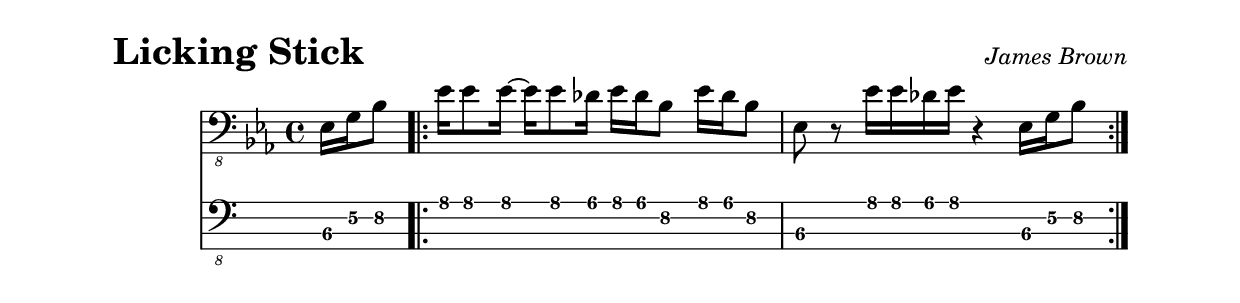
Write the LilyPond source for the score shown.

% LilyBin

\version "2.20.0"
\include "english.ly"

\header {
  piece = \markup { \fontsize #4 \bold "Licking Stick" }
  opus = \markup { \italic "James Brown" }
}

\paper { 
  left-margin = 0.75\in
  right-margin = 0.75\in
  top-margin = 1\in
  bottom-margin = 1\in
}

global = {
  % \tempo "Funky" 4 = 88
  \time 4/4
  % \compressFullBarRests
  % \override MultiMeasureRest.expand-limit = #2
}

my_notes = \relative c {
  \clef "bass_8"
  \key ef \major
  
  \partial 4 ef,16\3 g16\2 bf8\2 |
  \repeat volta 20 {
  ef16 [ ef8 ef16~ ] ef16 [ ef8 df16 ] ef16 df16 bf8\2 ef16 [ df16 bf8\2 ] |
  ef,8\3 r8 ef'16 ef16 df16 ef16 r4 ef,16\3 g16\2 bf8\2
  }
  
}

ticktock = \drummode {
  \partial 4 r4 |
  \repeat volta 40 {
    hiwoodblock 4 lowoodblock lowoodblock lowoodblock |
  }
}

my_music = <<
  \new Staff {
    \set Staff.midiInstrument = #"electric bass (finger)"
    \set Staff.midiMinimumVolume = #0.7
    \set Staff.midiMaximumVolume = #0.95
    \global
    \my_notes
  }
  \tag #'scoreOnly
  \new TabStaff
    \with { stringTunings = #bass-tuning } 
  { 
    %%\set TabStaff.minimumFret = #3f
    \set TabStaff.restrainOpenStrings = ##t
    \global
    \my_notes
  }
  \tag #'midiOnly
  \new DrumStaff = TickTock <<
    \new DrumVoice = "ticktock" {
      \set DrumStaff.instrumentName = "TickTock"
      \set DrumStaff.midiMaximumVolume = #0.9
      \global
      \ticktock
    }
  >>
>>
  
\score {
  \removeWithTag #'midiOnly \my_music
  \layout {
    \context {
      \Score \override StringNumber #'stencil = ##f 
    }
  }
}

\score {
  \removeWithTag #'scoreOnly \unfoldRepeats \my_music
  \midi {}
}
